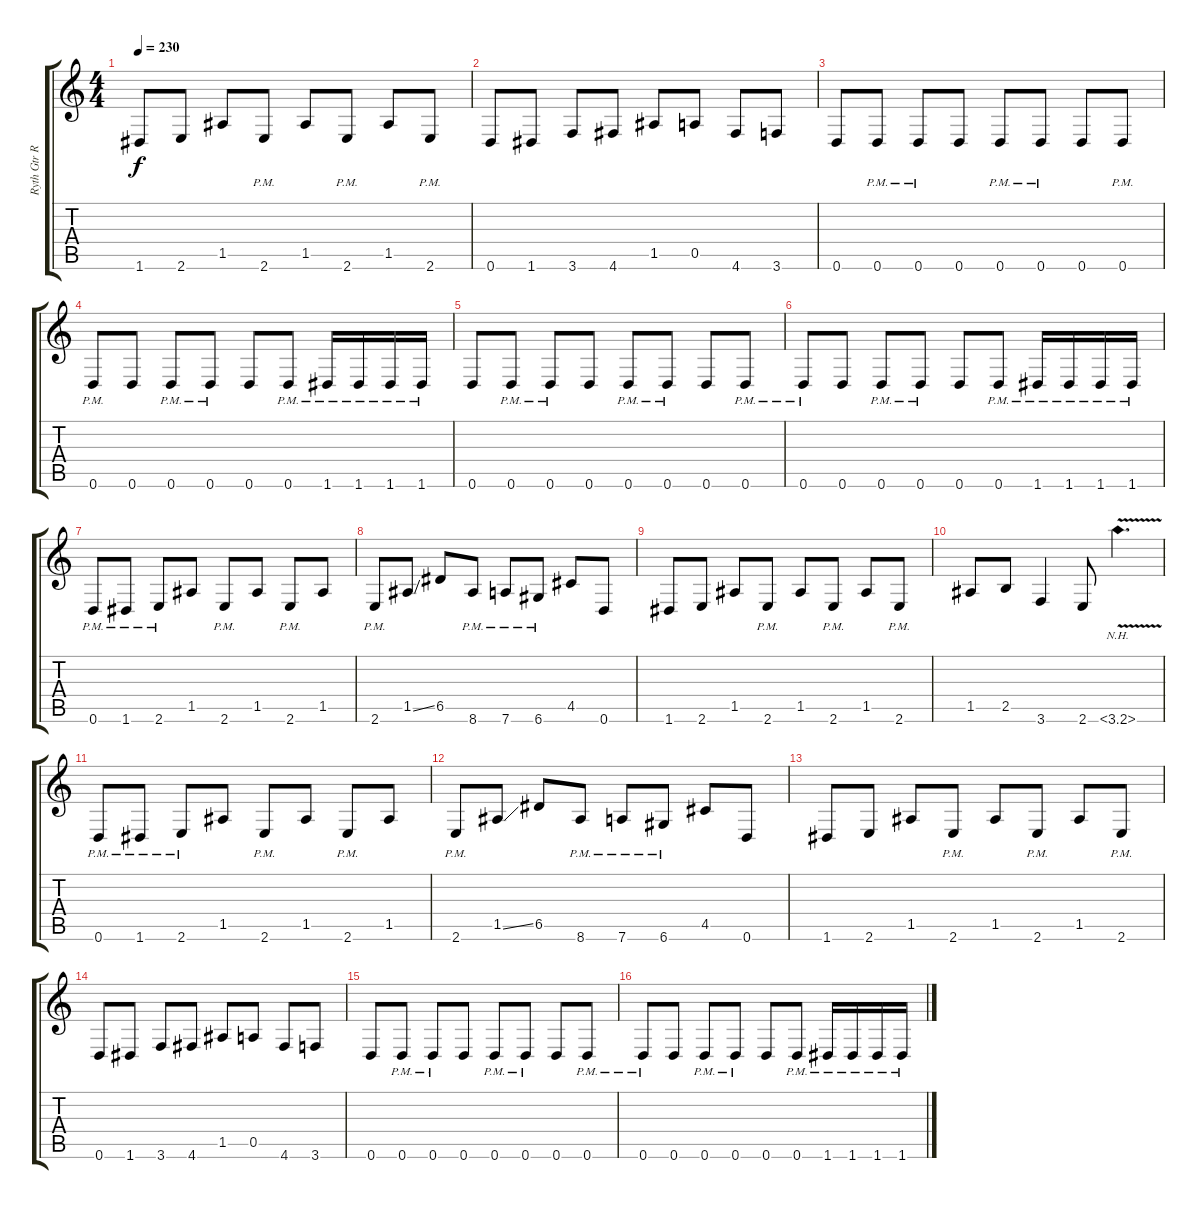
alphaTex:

\track ("Ryth Gtr R" "Ryth Gtr R") {instrument distortionguitar}
\staff {score tabs}
\tuning (E4 B3 G3 D3 A2 D2) {hide}
\ts (4 4)
\tempo 230
\clef g2
\ks c
1.6.8{dy f} 2.6.8 1.5.8 2.6{pm}.8 1.5.8 2.6{pm}.8 1.5.8 2.6{pm}.8 |
0.6.8 1.6.8 3.6.8 4.6.8 1.5.8 0.5.8 4.6.8 3.6.8 |
0.6.8 0.6{pm}.8 0.6{pm}.8 0.6.8 0.6{pm}.8 0.6{pm}.8 0.6.8 0.6{pm}.8 |
0.6{pm}.8 0.6.8 0.6{pm}.8 0.6{pm}.8 0.6.8 0.6{pm}.8 1.6{pm}.16 1.6{pm}.16 1.6{pm}.16 1.6{pm}.16 |
0.6.8 0.6{pm}.8 0.6{pm}.8 0.6.8 0.6{pm}.8 0.6{pm}.8 0.6.8 0.6{pm}.8 |
0.6{pm}.8 0.6.8 0.6{pm}.8 0.6{pm}.8 0.6.8 0.6{pm}.8 1.6{pm}.16 1.6{pm}.16 1.6{pm}.16 1.6{pm}.16 |
0.6{pm}.8 1.6{pm}.8 2.6{pm}.8 1.5.8 2.6{pm}.8 1.5.8 2.6{pm}.8 1.5.8 |
2.6{pm}.8 1.5{ss}.8 6.5.8 8.6{pm}.8 7.6{pm}.8 6.6{pm}.8 4.5.8 0.6.8 |
1.6.8 2.6.8 1.5.8 2.6{pm}.8 1.5.8 2.6{pm}.8 1.5.8 2.6{pm}.8 |
1.5.8 2.5.8 3.6.4 2.6.8 3.6{nh v}.4{d} |
0.6{pm}.8 1.6{pm}.8 2.6{pm}.8 1.5.8 2.6{pm}.8 1.5.8 2.6{pm}.8 1.5.8 |
2.6{pm}.8 1.5{ss}.8 6.5.8 8.6{pm}.8 7.6{pm}.8 6.6{pm}.8 4.5.8 0.6.8 |
1.6.8 2.6.8 1.5.8 2.6{pm}.8 1.5.8 2.6{pm}.8 1.5.8 2.6{pm}.8 |
0.6.8 1.6.8 3.6.8 4.6.8 1.5.8 0.5.8 4.6.8 3.6.8 |
0.6.8 0.6{pm}.8 0.6{pm}.8 0.6.8 0.6{pm}.8 0.6{pm}.8 0.6.8 0.6{pm}.8 |
0.6{pm}.8 0.6.8 0.6{pm}.8 0.6{pm}.8 0.6.8 0.6{pm}.8 1.6{pm}.16 1.6{pm}.16 1.6{pm}.16 1.6{pm}.16
